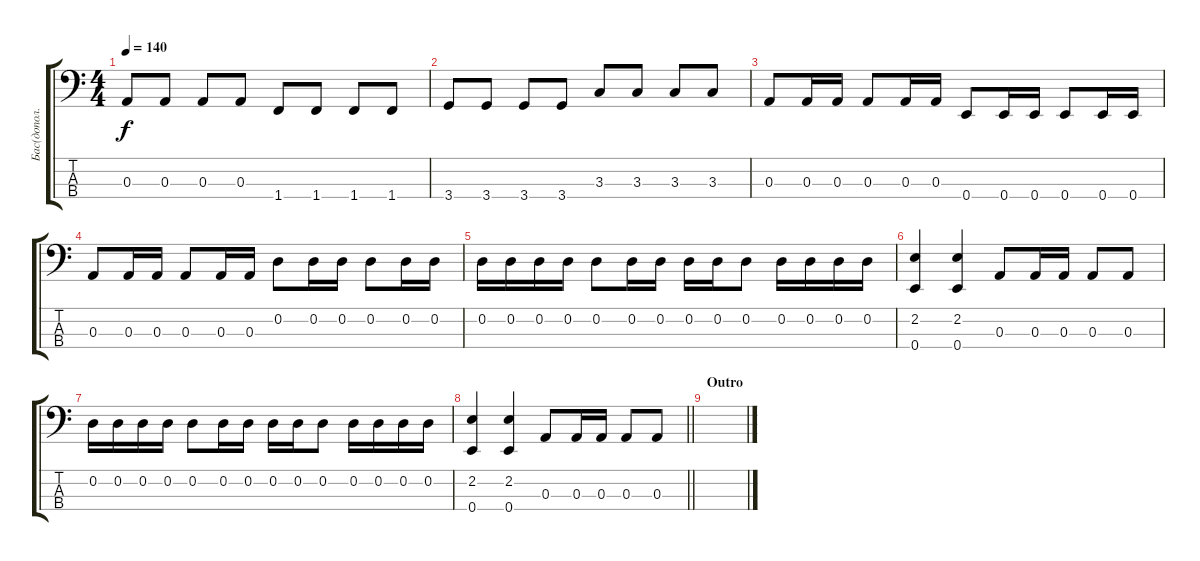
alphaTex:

\track ("Бас(допол.)" "Бас(допол.") {instrument electricbassfinger}
\staff {score tabs}
\tuning (G2 D2 A1 E1) {hide}
\ts (4 4)
\tempo 140
\clef f4
\ks c
0.3.8{dy f} 0.3.8 0.3.8 0.3.8 1.4.8 1.4.8 1.4.8 1.4.8 |
3.4.8 3.4.8 3.4.8 3.4.8 3.3.8 3.3.8 3.3.8 3.3.8 |
0.3.8 0.3.16 0.3.16 0.3.8 0.3.16 0.3.16 0.4.8 0.4.16 0.4.16 0.4.8 0.4.16 0.4.16 |
0.3.8 0.3.16 0.3.16 0.3.8 0.3.16 0.3.16 0.2.8 0.2.16 0.2.16 0.2.8 0.2.16 0.2.16 |
0.2.16 0.2.16 0.2.16 0.2.16 0.2.8 0.2.16 0.2.16 0.2.16 0.2.16 0.2.8 0.2.16 0.2.16 0.2.16 0.2.16 |
(2.2 0.4).4 (2.2 0.4).4 0.3.8 0.3.16 0.3.16 0.3.8 0.3.8 |
0.2.16 0.2.16 0.2.16 0.2.16 0.2.8 0.2.16 0.2.16 0.2.16 0.2.16 0.2.8 0.2.16 0.2.16 0.2.16 0.2.16 |
\barLineRight lightlight
(2.2 0.4).4 (2.2 0.4).4 0.3.8 0.3.16 0.3.16 0.3.8 0.3.8 |
\section ("" "Outro")
